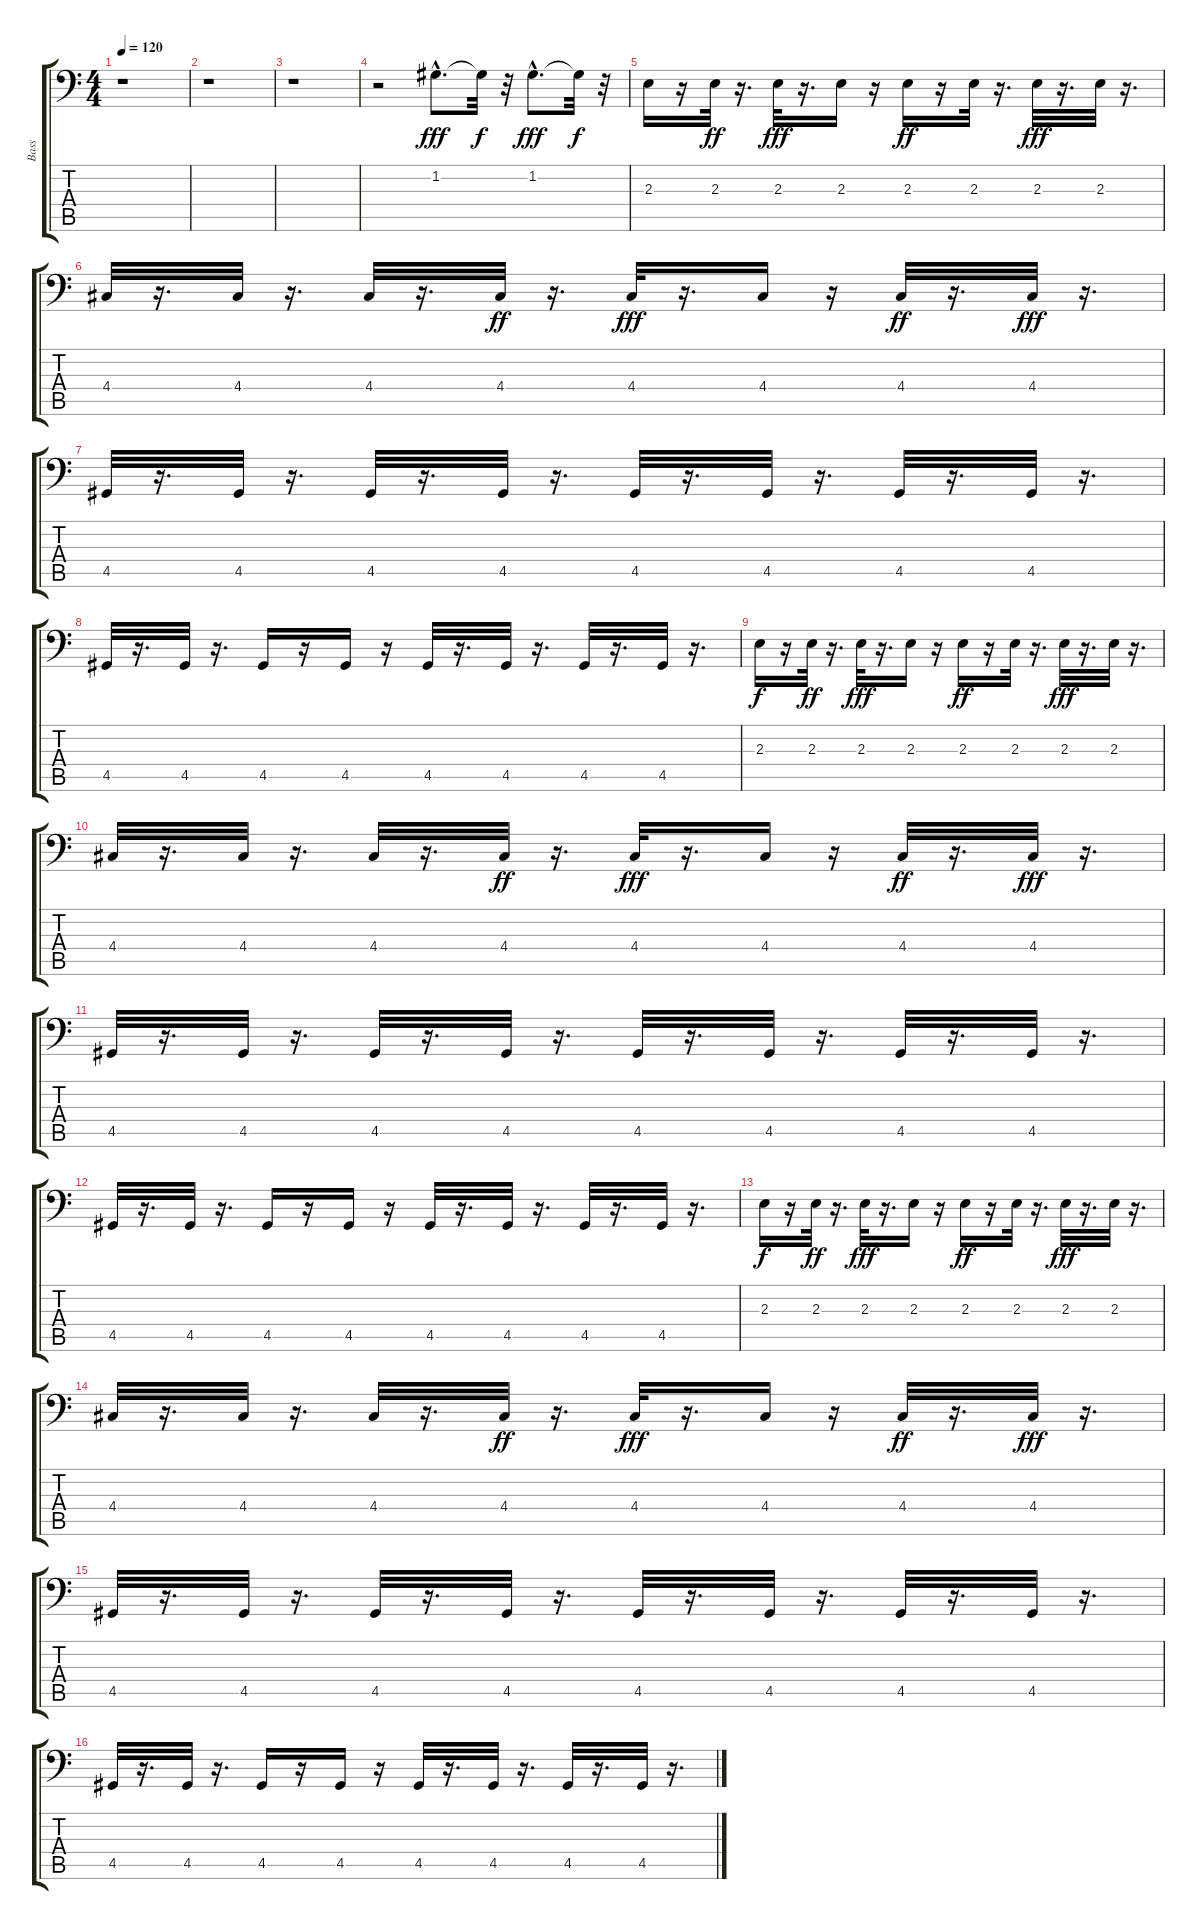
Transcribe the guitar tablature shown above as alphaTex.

\track ("Bass" "Bass") {instrument electricbassfinger}
\staff {score tabs}
\tuning (C3 G2 D2 A1 E1 B0) {hide}
\ts (4 4)
\tempo 120
\clef f4
\ks c
r.1{dy ff} |
r.1 |
r.1 |
r.2 1.2{hac}.8{d dy fff} 1.2{t}.32{dy f} r.32 1.2{hac}.8{d dy fff} 1.2{t}.32{dy f} r.32 |
2.3.16 r.16 2.3.32{dy ff} r.16{d} 2.3.32{dy fff} r.16{d} 2.3.16 r.16 2.3.16{dy ff} r.16 2.3.32 r.16{d} 2.3.32{dy fff} r.16{d} 2.3.32 r.16{d} |
4.4.32 r.16{d} 4.4.32 r.16{d} 4.4.32 r.16{d} 4.4.32{dy ff} r.16{d} 4.4.32{dy fff} r.16{d} 4.4.16 r.16 4.4.32{dy ff} r.16{d} 4.4.32{dy fff} r.16{d} |
4.5.32 r.16{d} 4.5.32 r.16{d} 4.5.32 r.16{d} 4.5.32 r.16{d} 4.5.32 r.16{d} 4.5.32 r.16{d} 4.5.32 r.16{d} 4.5.32 r.16{d} |
4.5.32 r.16{d} 4.5.32 r.16{d} 4.5.16 r.16 4.5.16 r.16 4.5.32 r.16{d} 4.5.32 r.16{d} 4.5.32 r.16{d} 4.5.32 r.16{d} |
2.3.16{dy f} r.16 2.3.32{dy ff} r.16{d} 2.3.32{dy fff} r.16{d} 2.3.16 r.16 2.3.16{dy ff} r.16 2.3.32 r.16{d} 2.3.32{dy fff} r.16{d} 2.3.32 r.16{d} |
4.4.32 r.16{d} 4.4.32 r.16{d} 4.4.32 r.16{d} 4.4.32{dy ff} r.16{d} 4.4.32{dy fff} r.16{d} 4.4.16 r.16 4.4.32{dy ff} r.16{d} 4.4.32{dy fff} r.16{d} |
4.5.32 r.16{d} 4.5.32 r.16{d} 4.5.32 r.16{d} 4.5.32 r.16{d} 4.5.32 r.16{d} 4.5.32 r.16{d} 4.5.32 r.16{d} 4.5.32 r.16{d} |
4.5.32 r.16{d} 4.5.32 r.16{d} 4.5.16 r.16 4.5.16 r.16 4.5.32 r.16{d} 4.5.32 r.16{d} 4.5.32 r.16{d} 4.5.32 r.16{d} |
2.3.16{dy f} r.16 2.3.32{dy ff} r.16{d} 2.3.32{dy fff} r.16{d} 2.3.16 r.16 2.3.16{dy ff} r.16 2.3.32 r.16{d} 2.3.32{dy fff} r.16{d} 2.3.32 r.16{d} |
4.4.32 r.16{d} 4.4.32 r.16{d} 4.4.32 r.16{d} 4.4.32{dy ff} r.16{d} 4.4.32{dy fff} r.16{d} 4.4.16 r.16 4.4.32{dy ff} r.16{d} 4.4.32{dy fff} r.16{d} |
4.5.32 r.16{d} 4.5.32 r.16{d} 4.5.32 r.16{d} 4.5.32 r.16{d} 4.5.32 r.16{d} 4.5.32 r.16{d} 4.5.32 r.16{d} 4.5.32 r.16{d} |
4.5.32 r.16{d} 4.5.32 r.16{d} 4.5.16 r.16 4.5.16 r.16 4.5.32 r.16{d} 4.5.32 r.16{d} 4.5.32 r.16{d} 4.5.32 r.16{d}
